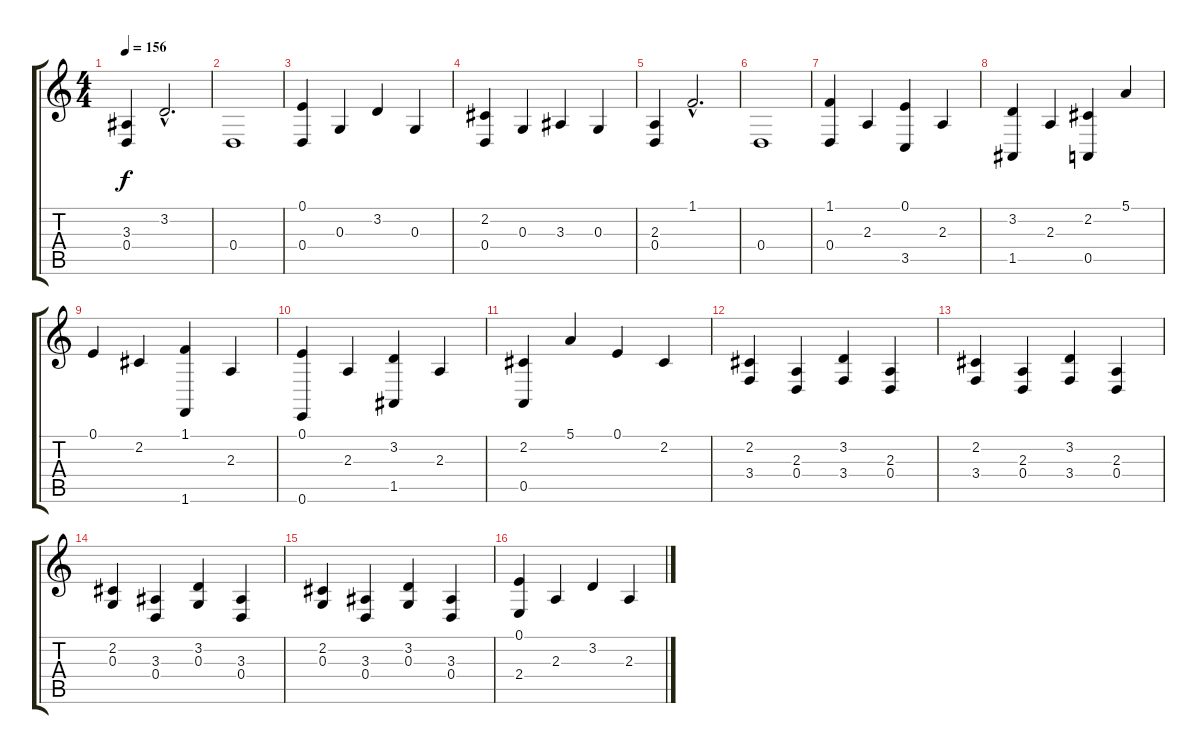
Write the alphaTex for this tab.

\track "" {instrument electricgrandpiano}
\staff {score tabs}
\tuning (E4 B3 G3 D3 A2 E2) {hide}
\ts (4 4)
\tempo 156
\clef g2
\ks c
(3.3 0.4).4{dy f} 3.2{hac}.2{d} |
0.4.1 |
(0.1 0.4).4 0.3.4 3.2.4 0.3.4 |
(2.2 0.4).4 0.3.4 3.3.4 0.3.4 |
(2.3 0.4).4 1.1{hac}.2{d} |
0.4.1 |
(1.1 0.4).4 2.3.4 (0.1 3.5).4 2.3.4 |
(3.2 1.5).4 2.3.4 (2.2 0.5).4 5.1.4 |
0.1.4 2.2.4 (1.1 1.6).4 2.3.4 |
(0.1 0.6).4 2.3.4 (3.2 1.5).4 2.3.4 |
(2.2 0.5).4 5.1.4 0.1.4 2.2.4 |
(2.2 3.4).4 (2.3 0.4).4 (3.2 3.4).4 (2.3 0.4).4 |
(2.2 3.4).4 (2.3 0.4).4 (3.2 3.4).4 (2.3 0.4).4 |
(2.2 0.3).4 (3.3 0.4).4 (3.2 0.3).4 (3.3 0.4).4 |
(2.2 0.3).4 (3.3 0.4).4 (3.2 0.3).4 (3.3 0.4).4 |
(0.1 2.4).4 2.3.4 3.2.4 2.3.4
